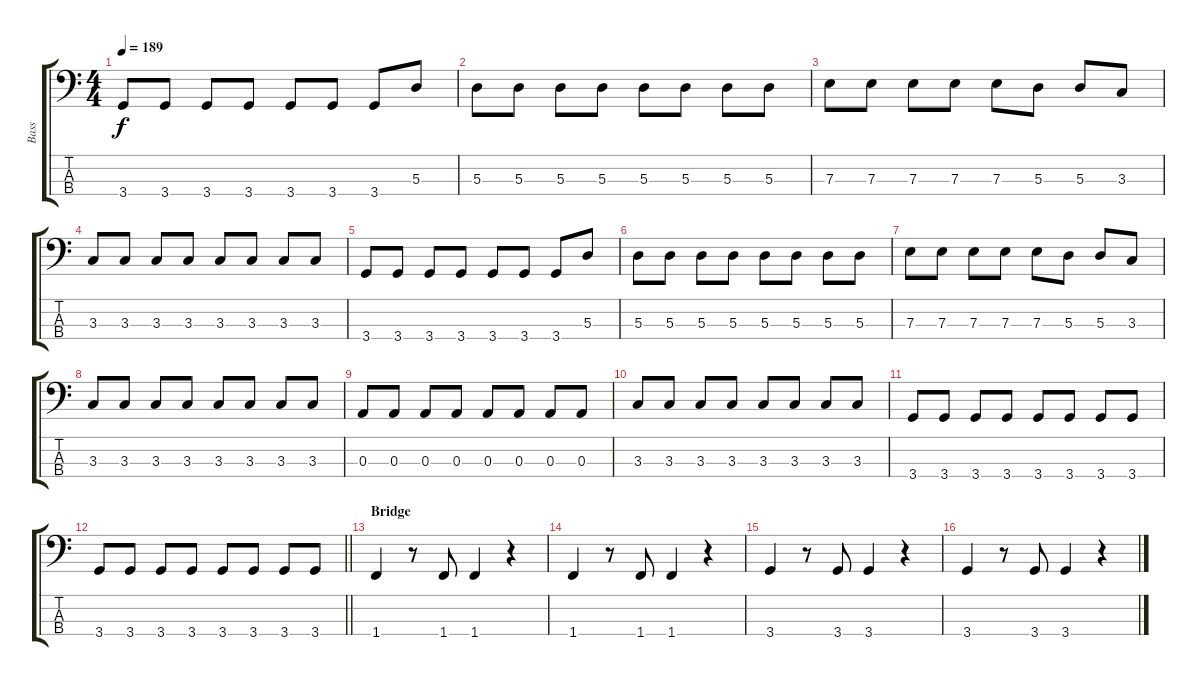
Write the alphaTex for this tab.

\track ("Bass" "Bass") {instrument electricbasspick}
\staff {score tabs}
\tuning (G2 D2 A1 E1) {hide}
\ts (4 4)
\tempo 189
\clef f4
\ks c
3.4.8{dy f} 3.4.8 3.4.8 3.4.8 3.4.8 3.4.8 3.4.8 5.3.8 |
5.3.8 5.3.8 5.3.8 5.3.8 5.3.8 5.3.8 5.3.8 5.3.8 |
7.3.8 7.3.8 7.3.8 7.3.8 7.3.8 5.3.8 5.3.8 3.3.8 |
3.3.8 3.3.8 3.3.8 3.3.8 3.3.8 3.3.8 3.3.8 3.3.8 |
3.4.8 3.4.8 3.4.8 3.4.8 3.4.8 3.4.8 3.4.8 5.3.8 |
5.3.8 5.3.8 5.3.8 5.3.8 5.3.8 5.3.8 5.3.8 5.3.8 |
7.3.8 7.3.8 7.3.8 7.3.8 7.3.8 5.3.8 5.3.8 3.3.8 |
3.3.8 3.3.8 3.3.8 3.3.8 3.3.8 3.3.8 3.3.8 3.3.8 |
0.3.8 0.3.8 0.3.8 0.3.8 0.3.8 0.3.8 0.3.8 0.3.8 |
3.3.8 3.3.8 3.3.8 3.3.8 3.3.8 3.3.8 3.3.8 3.3.8 |
3.4.8 3.4.8 3.4.8 3.4.8 3.4.8 3.4.8 3.4.8 3.4.8 |
\barLineRight lightlight
3.4.8 3.4.8 3.4.8 3.4.8 3.4.8 3.4.8 3.4.8 3.4.8 |
\section ("" "Bridge")
1.4.4 r.8 1.4.8 1.4.4 r.4 |
1.4.4 r.8 1.4.8 1.4.4 r.4 |
3.4.4 r.8 3.4.8 3.4.4 r.4 |
3.4.4 r.8 3.4.8 3.4.4 r.4
